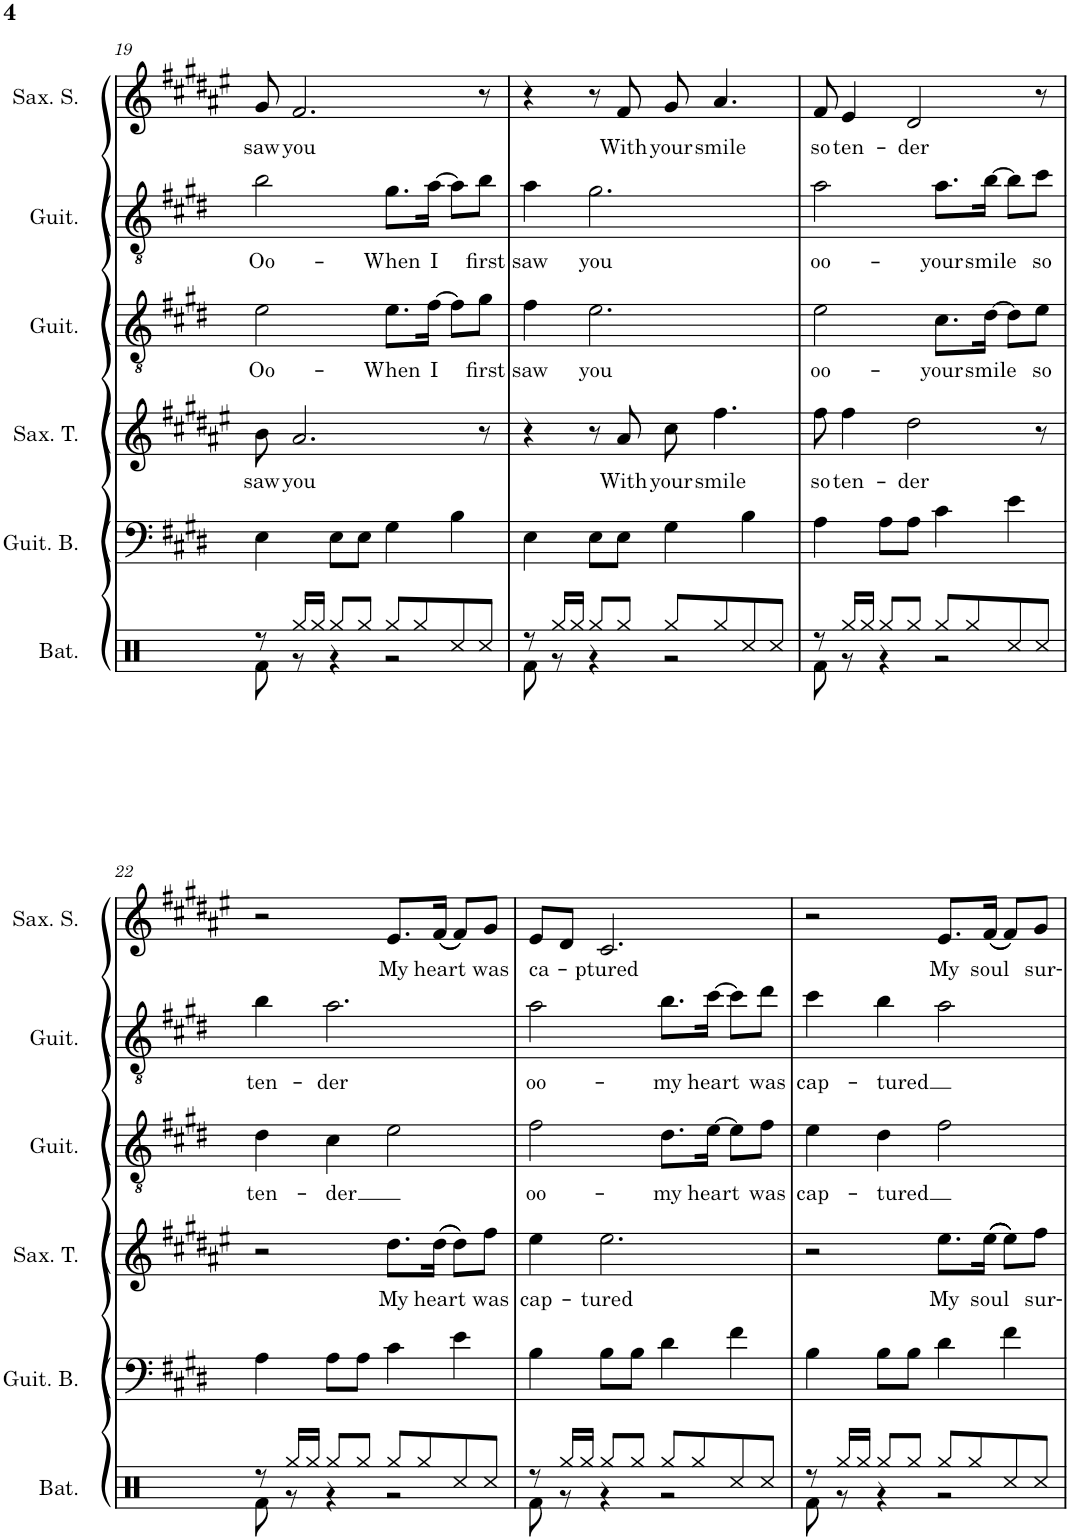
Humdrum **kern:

**kern	**kern	**kern	**text	**kern	**text	**kern	**text	**kern	**text
*part6	*part5	*part4	*part4	*part3	*part3	*part2	*part2	*part1	*part1
*staff6	*staff5	*staff4	*staff4	*staff3	*staff3	*staff2	*staff2	*staff1	*staff1
*I"Set de batterie	*I"Guitare basse	*I"Saxophone ténor	*	*I"Guitare acoustique	*	*I"Guitare acoustique	*	*I"Saxophone soprano	*
*I'Bat.	*I'Guit. B.	*I'Sax. T.	*	*I'Guit.	*	*I'Guit.	*	*I'Sax. S.	*
!!LO:PB:g=z
*clefX	*clefF4	*clefG2	*	*clefGv2	*	*clefGv2	*	*clefG2	*
*	*Trd7c12	*Trd8c14	*	*	*	*	*	*Trd1c2	*
*k[]	*k[f#c#g#d#]	*k[f#c#g#d#a#e#]	*	*k[f#c#g#d#]	*	*k[f#c#g#d#]	*	*k[f#c#g#d#a#e#]	*
*M4/4	*M4/4	*M4/4	*	*M4/4	*	*M4/4	*	*M4/4	*
=19	=19	=19	=19	=19	=19	=19	=19	=19	=19
*^	*	*	*	*	*	*	*	*	*
!	!	!	!	!LO:LY:b	!	!LO:LY:b	!	!LO:LY:b	!	!LO:LY:b
8r	8Rf\	4E\	8b\	saw	2e\	Oo-	2b\	Oo-	8g#/	saw
!	!	!	!	!LO:LY:b	!	!	!	!	!	!LO:LY:b
16Rgg/LL	8r	.	2.a#/	you	.	.	.	.	2.f#/	you
16Rgg/JJ	.	.	.	.	.	.	.	.	.	.
8Rgg/L	4r	8E\L	.	.	.	.	.	.	.	.
8Rgg/J	.	8E\J	.	.	.	.	.	.	.	.
!	!	!	!	!	!	!LO:LY:b	!	!LO:LY:b	!	!
8Rgg/L	2r	4G#\	.	.	8.e\L	When	8.g#\L	When	.	.
8Rgg/	.	.	.	.	.	.	.	.	.	.
!	!	!	!	!	!	!LO:LY:b	!	!LO:LY:b	!	!
.	.	.	.	.	[16f#\Jk	I	[16a\Jk	I	.	.
8Rcc/	.	4B\	.	.	8f#\L]	.	8a\L]	.	.	.
!	!	!	!	!	!	!LO:LY:b	!	!LO:LY:b	!	!
8Rcc/J	.	.	8r	.	8g#\J	first	8b\J	first	8r	.
=20	=20	=20	=20	=20	=20	=20	=20	=20	=20	=20
!	!	!	!	!	!	!LO:LY:b	!	!LO:LY:b	!	!
8r	8Rf\	4E\	4r	.	4f#\	saw	4a\	saw	4r	.
16Rgg/LL	8r	.	.	.	.	.	.	.	.	.
16Rgg/JJ	.	.	.	.	.	.	.	.	.	.
!	!	!	!	!	!	!LO:LY:b	!	!LO:LY:b	!	!
8Rgg/L	4r	8E\L	8r	.	2.e\	you	2.g#\	you	8r	.
!	!	!	!	!LO:LY:b	!	!	!	!	!	!LO:LY:b
8Rgg/J	.	8E\J	8a#/	With	.	.	.	.	8f#/	With
!	!	!	!	!LO:LY:b	!	!	!	!	!	!LO:LY:b
8Rgg/L	2r	4G#\	8cc#\	your	.	.	.	.	8g#/	your
!	!	!	!	!LO:LY:b	!	!	!	!	!	!LO:LY:b
8Rgg/	.	.	4.ff#\	smile	.	.	.	.	4.a#/	smile
8Rcc/	.	4B\	.	.	.	.	.	.	.	.
8Rcc/J	.	.	.	.	.	.	.	.	.	.
=21	=21	=21	=21	=21	=21	=21	=21	=21	=21	=21
!	!	!	!	!LO:LY:b	!	!LO:LY:b	!	!LO:LY:b	!	!LO:LY:b
8r	8Rf\	4A\	8ff#\	so	2e\	-oo-	2a\	oo-	8f#/	so
!	!	!	!	!LO:LY:b	!	!	!	!	!	!LO:LY:b
16Rgg/LL	8r	.	4ff#\	ten-	.	.	.	.	4e#/	ten-
16Rgg/JJ	.	.	.	.	.	.	.	.	.	.
8Rgg/L	4r	8A\L	.	.	.	.	.	.	.	.
!	!	!	!	!LO:LY:b	!	!	!	!	!	!LO:LY:b
8Rgg/J	.	8A\J	2dd#\	-der	.	.	.	.	2d#/	-der
!	!	!	!	!	!	!LO:LY:b	!	!LO:LY:b	!	!
8Rgg/L	2r	4c#\	.	.	8.c#\L	your	8.a\L	your	.	.
8Rgg/	.	.	.	.	.	.	.	.	.	.
!	!	!	!	!	!	!LO:LY:b	!	!LO:LY:b	!	!
.	.	.	.	.	[16d#\Jk	smile	[16b\Jk	smile	.	.
8Rcc/	.	4e\	.	.	8d#\L]	.	8b\L]	.	.	.
!	!	!	!	!	!	!LO:LY:b	!	!LO:LY:b	!	!
8Rcc/J	.	.	8r	.	8e\J	so	8cc#\J	so	8r	.
!!LO:LB:g=z
=22	=22	=22	=22	=22	=22	=22	=22	=22	=22	=22
!	!	!	!	!	!	!LO:LY:b	!	!LO:LY:b	!	!
8r	8Rf\	4A\	2r	.	4d#\	ten-	4b\	ten-	2r	.
16Rgg/LL	8r	.	.	.	.	.	.	.	.	.
16Rgg/JJ	.	.	.	.	.	.	.	.	.	.
!	!	!	!	!	!	!LO:LY:b	!	!LO:LY:b	!	!
8Rgg/L	4r	8A\L	.	.	4c#\	-der	2.a\	-der	.	.
8Rgg/J	.	8A\J	.	.	.	.	.	.	.	.
!	!	!	!	!LO:LY:b	!	!	!	!	!	!LO:LY:b
8Rgg/L	2r	4c#\	8.dd#\L	My	2e\	.	.	.	8.e#/L	My
8Rgg/	.	.	.	.	.	.	.	.	.	.
!	!	!	!	!LO:LY:b	!	!	!	!	!	!LO:LY:b
.	.	.	((16dd#\Jk	heart	.	.	.	.	((16f#/Jk	heart
8Rcc/	.	4e\	8dd#\L))	.	.	.	.	.	8f#/L))	.
!	!	!	!	!LO:LY:b	!	!	!	!	!	!LO:LY:b
8Rcc/J	.	.	8ff#\J	was	.	.	.	.	8g#/J	was
=23	=23	=23	=23	=23	=23	=23	=23	=23	=23	=23
!	!	!	!	!LO:LY:b	!	!LO:LY:b	!	!LO:LY:b	!	!LO:LY:b
8r	8Rf\	4B\	4ee#\	cap-	2f#\	oo-	2a\	-oo-	8e#/L	ca-
16Rgg/LL	8r	.	.	.	.	.	.	.	8d#/J	.
16Rgg/JJ	.	.	.	.	.	.	.	.	.	.
!	!	!	!	!LO:LY:b	!	!	!	!	!	!LO:LY:b
8Rgg/L	4r	8B\L	2.ee#\	-tured	.	.	.	.	2.c#/	-ptured
8Rgg/J	.	8B\J	.	.	.	.	.	.	.	.
!	!	!	!	!	!	!LO:LY:b	!	!LO:LY:b	!	!
8Rgg/L	2r	4d#\	.	.	8.d#\L	my	8.b\L	my	.	.
8Rgg/	.	.	.	.	.	.	.	.	.	.
!	!	!	!	!	!	!LO:LY:b	!	!LO:LY:b	!	!
.	.	.	.	.	[16e\Jk	heart	[16cc#\Jk	heart	.	.
8Rcc/	.	4f#\	.	.	8e\L]	.	8cc#\L]	.	.	.
!	!	!	!	!	!	!LO:LY:b	!	!LO:LY:b	!	!
8Rcc/J	.	.	.	.	8f#\J	was	8dd#\J	was	.	.
=24	=24	=24	=24	=24	=24	=24	=24	=24	=24	=24
!	!	!	!	!	!	!LO:LY:b	!	!LO:LY:b	!	!
8r	8Rf\	4B\	2r	.	4e\	cap-	4cc#\	cap-	2r	.
16Rgg/LL	8r	.	.	.	.	.	.	.	.	.
16Rgg/JJ	.	.	.	.	.	.	.	.	.	.
!	!	!	!	!	!	!LO:LY:b	!	!LO:LY:b	!	!
8Rgg/L	4r	8B\L	.	.	4d#\	-tured	4b\	-tured	.	.
8Rgg/J	.	8B\J	.	.	.	.	.	.	.	.
!	!	!	!	!LO:LY:b	!	!	!	!	!	!LO:LY:b
8Rgg/L	2r	4d#\	8.ee#\L	My	2f#\	.	2a\	.	8.e#/L	My
8Rgg/	.	.	.	.	.	.	.	.	.	.
!	!	!	!	!LO:LY:b	!	!	!	!	!	!LO:LY:b
.	.	.	((((16ee#\Jk	soul	.	.	.	.	((16f#/Jk	soul
8Rcc/	.	4f#\	8ee#\L))))	.	.	.	.	.	8f#/L))	.
!	!	!	!	!LO:LY:b	!	!	!	!	!	!LO:LY:b
8Rcc/J	.	.	8ff#\J	sur-	.	.	.	.	8g#/J	-sur-
*v	*v	*	*	*	*	*	*	*	*	*
=	=	=	=	=	=	=	=	=	=
*-	*-	*-	*-	*-	*-	*-	*-	*-	*-
